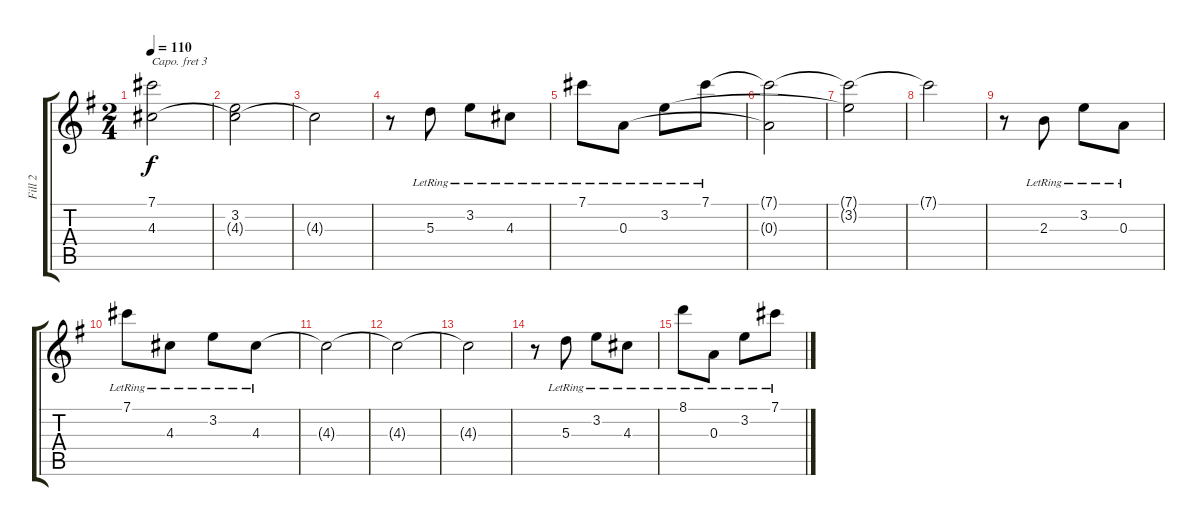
\track ("Fill 2" "Fill 2") {instrument acousticguitarsteel}
\staff {score tabs}
\capo 3
\tuning (Eb4 Bb3 Gb3 Db3 Ab2 Eb2) {hide}
\ts (2 4)
\tempo 110
\clef g2
\ks g
(7.1{t} 4.3{t}).2{dy f} |
(3.2{t} 4.3{t}).2 |
4.3{t}.2 |
r.8 5.3{lr}.8 3.2{lr}.8 4.3{lr}.8 |
7.1{lr}.8 0.3{lr}.8 3.2{lr}.8 7.1{lr}.8 |
(7.1{t} 0.3{t}).2 |
(7.1{t} 3.2{t}).2 |
7.1{t}.2 |
r.8 2.3{lr}.8 3.2{lr}.8 0.3{lr}.8 |
7.1{lr}.8 4.3{lr}.8 3.2{lr}.8 4.3{lr}.8 |
4.3{t}.2 |
4.3{t}.2 |
4.3{t}.2 |
r.8 5.3{lr}.8 3.2{lr}.8 4.3{lr}.8 |
8.1{lr}.8 0.3{lr}.8 3.2{lr}.8 7.1{lr}.8
